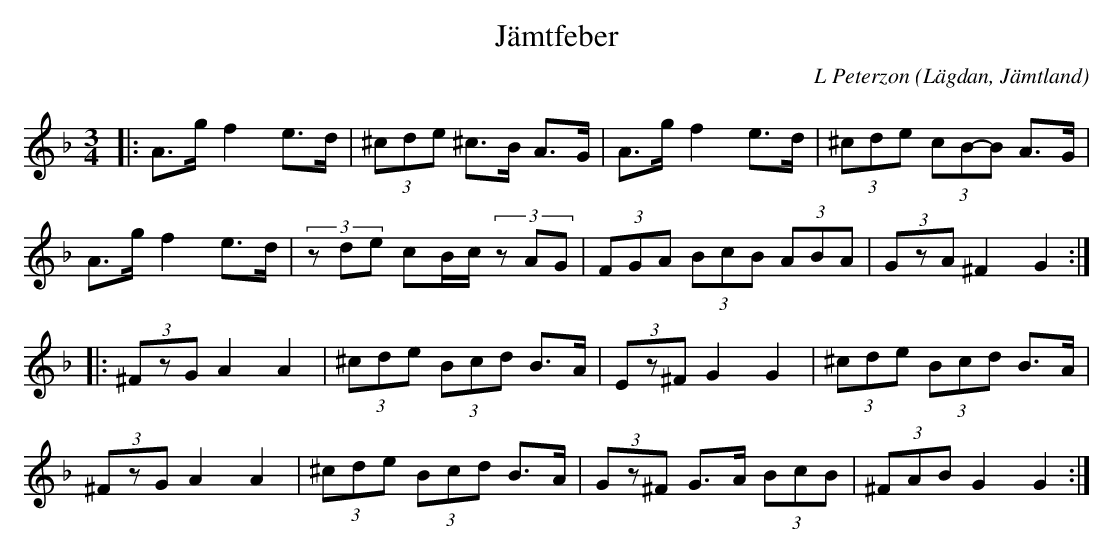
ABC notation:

X:1
T:Jämtfeber
C: L Peterzon
O:Lägdan, Jämtland
M:3/4
L:1/8
K:Dm
|: A>g f2 e>d|(3^cde ^c>B A>G|A>g f2 e>d|(3^cde (3cB-B A>G|
A>g f2 e>d|(3zde cB/c/ (3zAG|(3FGA (3BcB (3ABA|(3GzA ^F2 G2:|
|:(3^FzG A2 A2|(3^cde (3Bcd B>A|(3Ez^F G2 G2|(3^cde (3Bcd B>A|
(3^FzG A2 A2|(3^cde (3Bcd B>A| (3Gz^F G>A (3BcB|(3^FAB G2 G2:|
